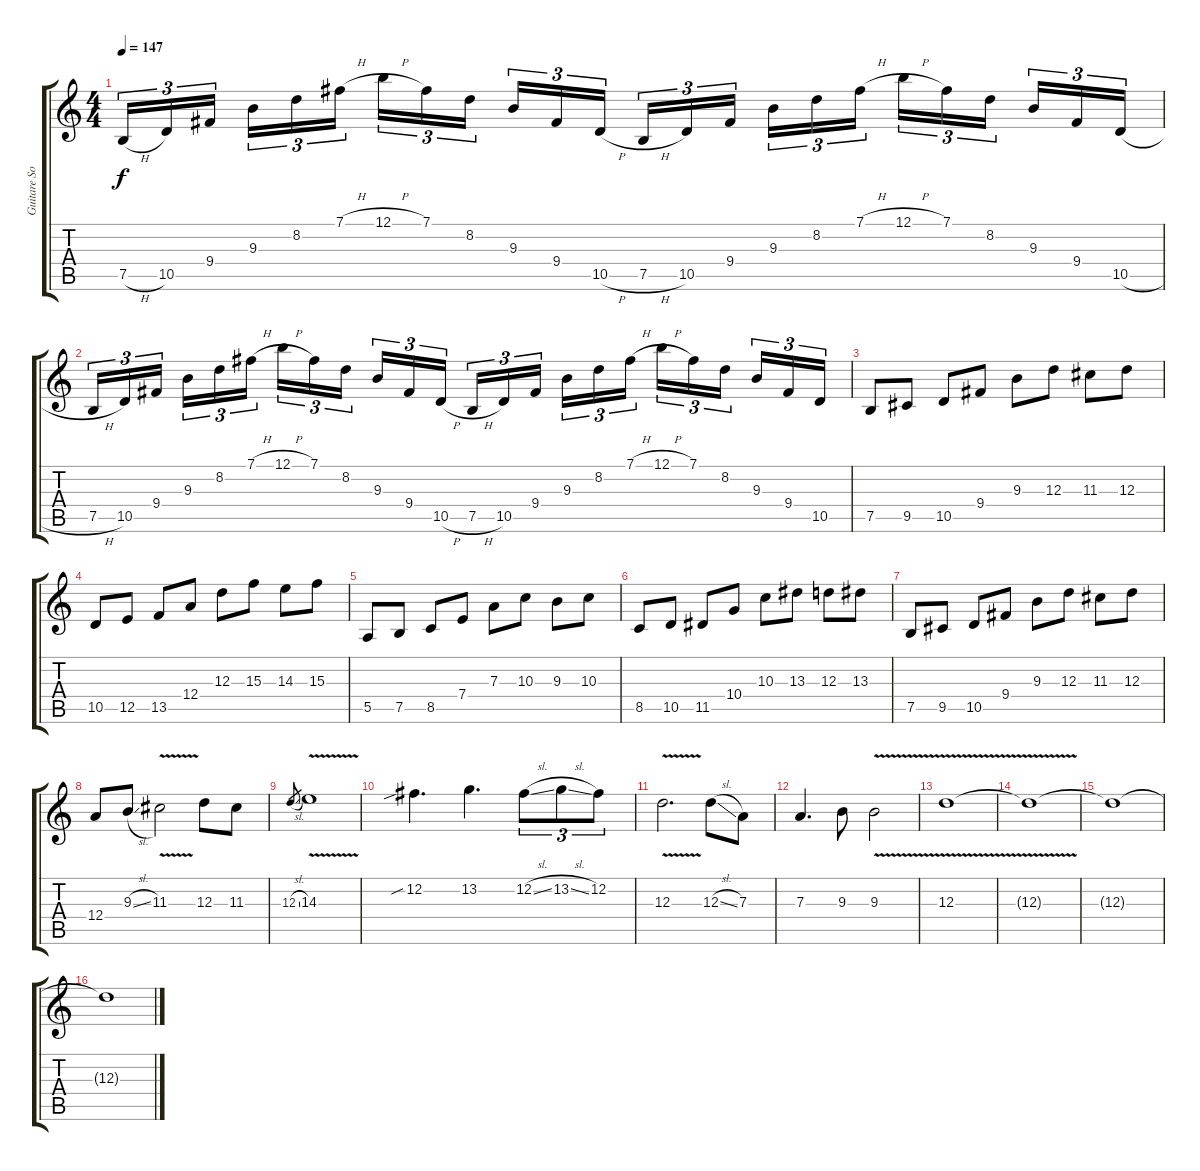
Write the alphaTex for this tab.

\track ("Guitare Solo" "Guitare So") {instrument distortionguitar}
\staff {score tabs}
\tuning (B3 Gb3 D3 A2 E2 B1) {hide}
\ts (4 4)
\tempo 147
\clef g2
\ks c
7.5{h}.16{tu (3 2) dy f} 10.5.16{tu (3 2)} 9.4.16{tu (3 2) beam splitsecondary} 9.3.16{tu (3 2)} 8.2.16{tu (3 2)} 7.1{h}.16{tu (3 2)} 12.1{h}.16{tu (3 2)} 7.1.16{tu (3 2)} 8.2.16{tu (3 2) beam splitsecondary} 9.3.16{tu (3 2)} 9.4.16{tu (3 2)} 10.5{h}.16{tu (3 2)} 7.5{h}.16{tu (3 2)} 10.5.16{tu (3 2)} 9.4.16{tu (3 2) beam splitsecondary} 9.3.16{tu (3 2)} 8.2.16{tu (3 2)} 7.1{h}.16{tu (3 2)} 12.1{h}.16{tu (3 2)} 7.1.16{tu (3 2)} 8.2.16{tu (3 2) beam splitsecondary} 9.3.16{tu (3 2)} 9.4.16{tu (3 2)} 10.5{h}.16{tu (3 2)} |
7.5{h}.16{tu (3 2)} 10.5.16{tu (3 2)} 9.4.16{tu (3 2) beam splitsecondary} 9.3.16{tu (3 2)} 8.2.16{tu (3 2)} 7.1{h}.16{tu (3 2)} 12.1{h}.16{tu (3 2)} 7.1.16{tu (3 2)} 8.2.16{tu (3 2) beam splitsecondary} 9.3.16{tu (3 2)} 9.4.16{tu (3 2)} 10.5{h}.16{tu (3 2)} 7.5{h}.16{tu (3 2)} 10.5.16{tu (3 2)} 9.4.16{tu (3 2) beam splitsecondary} 9.3.16{tu (3 2)} 8.2.16{tu (3 2)} 7.1{h}.16{tu (3 2)} 12.1{h}.16{tu (3 2)} 7.1.16{tu (3 2)} 8.2.16{tu (3 2) beam splitsecondary} 9.3.16{tu (3 2)} 9.4.16{tu (3 2)} 10.5.16{tu (3 2)} |
7.5.8 9.5.8 10.5.8 9.4.8 9.3.8 12.3.8 11.3.8 12.3.8 |
10.5.8 12.5.8 13.5.8 12.4.8 12.3.8 15.3.8 14.3.8 15.3.8 |
5.5.8 7.5.8 8.5.8 7.4.8 7.3.8 10.3.8 9.3.8 10.3.8 |
8.5.8 10.5.8 11.5.8 10.4.8 10.3.8 13.3.8 12.3.8 13.3.8 |
7.5.8 9.5.8 10.5.8 9.4.8 9.3.8 12.3.8 11.3.8 12.3.8 |
12.4.8 9.3{sl}.8 11.3{v}.2 12.3.8 11.3.8 |
12.3{sl}.8{gr} 14.3{v}.1 |
12.2{sib}.4{d} 13.2.4{d} 12.2{sl}.8{tu (3 2)} 13.2{sl}.8{tu (3 2)} 12.2.8{tu (3 2)} |
12.3{v}.2{d} 12.3{sl}.8 7.3.8 |
7.3.4{d} 9.3.8 9.3{v}.2 |
12.3{v}.1 |
12.3{t}.1 |
12.3{t}.1 |
12.3{t}.1
